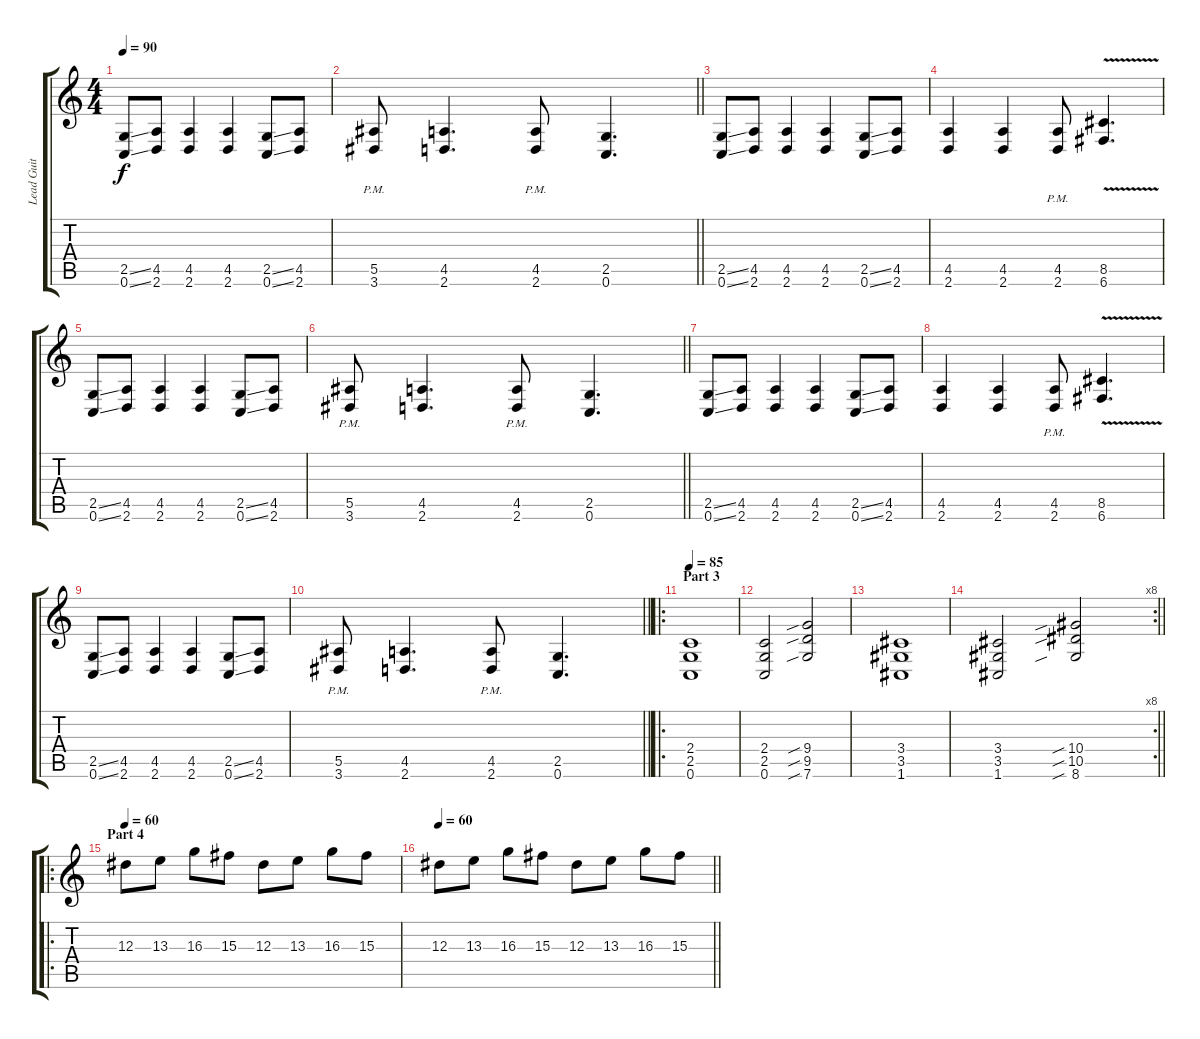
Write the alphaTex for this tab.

\track ("Lead Guit" "Lead Guit") {instrument electricguitarclean}
\staff {score tabs}
\tuning (C4 G3 Eb3 Bb2 F2 C2) {hide}
\ts (4 4)
\tempo 90
\clef g2
\ks c
(2.5{ss} 0.6{ss}).8{dy f} (4.5 2.6).8 (4.5 2.6).4 (4.5 2.6).4 (2.5{ss} 0.6{ss}).8 (4.5 2.6).8 |
\barLineRight lightlight
(5.5{pm} 3.6{pm}).8 (4.5 2.6).4{d} (4.5{pm} 2.6{pm}).8 (2.5 0.6).4{d} |
(2.5{ss} 0.6{ss}).8{volume 11 instrument overdrivenguitar} (4.5 2.6).8 (4.5 2.6).4 (4.5 2.6).4 (2.5{ss} 0.6{ss}).8 (4.5 2.6).8 |
(4.5 2.6).4 (4.5 2.6).4 (4.5{pm} 2.6{pm}).8 (8.5{v} 6.6{v}).4{d} |
(2.5{ss} 0.6{ss}).8 (4.5 2.6).8 (4.5 2.6).4 (4.5 2.6).4 (2.5{ss} 0.6{ss}).8 (4.5 2.6).8 |
\barLineRight lightlight
(5.5{pm} 3.6{pm}).8 (4.5 2.6).4{d} (4.5{pm} 2.6{pm}).8 (2.5 0.6).4{d} |
(2.5{ss} 0.6{ss}).8{volume 11 instrument overdrivenguitar} (4.5 2.6).8 (4.5 2.6).4 (4.5 2.6).4 (2.5{ss} 0.6{ss}).8 (4.5 2.6).8 |
(4.5 2.6).4 (4.5 2.6).4 (4.5{pm} 2.6{pm}).8 (8.5{v} 6.6{v}).4{d} |
(2.5{ss} 0.6{ss}).8 (4.5 2.6).8 (4.5 2.6).4 (4.5 2.6).4 (2.5{ss} 0.6{ss}).8 (4.5 2.6).8 |
\barLineRight lightlight
(5.5{pm} 3.6{pm}).8 (4.5 2.6).4{d} (4.5{pm} 2.6{pm}).8 (2.5 0.6).4{d} |
\ro
\section ("" "Part 3")
\tempo 85
(2.4 2.5 0.6).1 |
(2.4 2.5 0.6).2 (9.4{sib} 9.5{sib} 7.6{sib}).2 |
(3.4 3.5 1.6).1 |
\rc 8
\barLineRight lightlight
(3.4 3.5 1.6).2 (10.4{sib} 10.5{sib} 8.6{sib}).2 |
\ro
\section ("" "Part 4")
\tempo 60
12.3.8{balance 8 instrument electricguitarclean} 13.3.8 16.3.8 15.3.8 12.3.8 13.3.8 16.3.8 15.3.8 |
\tempo 60
\barLineRight lightlight
12.3.8 13.3.8 16.3.8 15.3.8 12.3.8 13.3.8 16.3.8 15.3.8
